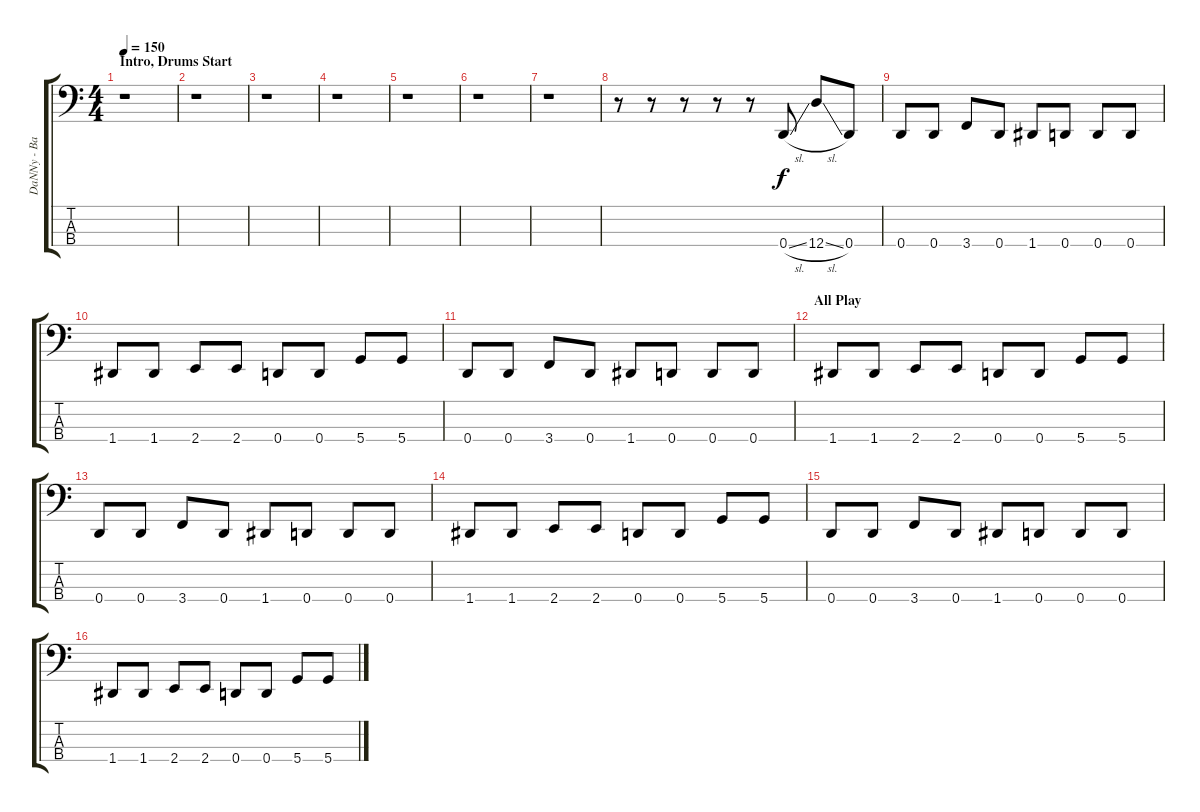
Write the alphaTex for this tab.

\track ("DaNNy - Bass" "DaNNy - Ba") {instrument electricbasspick}
\staff {score tabs}
\tuning (F2 C2 G1 D1) {hide}
\ts (4 4)
\section ("" "Intro, Drums Start")
\tempo 150
\clef f4
\ks c
r.1{dy f instrument electricbasspick} |
r.1 |
r.1 |
r.1 |
r.1 |
r.1 |
r.1 |
\section ("" "")
r.8 r.8 r.8 r.8 r.8 0.4{sl}.8 12.4{sl}.8 0.4.8 |
0.4.8 0.4.8 3.4.8 0.4.8 1.4.8 0.4.8 0.4.8 0.4.8 |
\section ("" "")
1.4.8 1.4.8 2.4.8 2.4.8 0.4.8 0.4.8 5.4.8 5.4.8 |
0.4.8 0.4.8 3.4.8 0.4.8 1.4.8 0.4.8 0.4.8 0.4.8 |
\section ("" "All Play")
1.4.8 1.4.8 2.4.8 2.4.8 0.4.8 0.4.8 5.4.8 5.4.8 |
0.4.8 0.4.8 3.4.8 0.4.8 1.4.8 0.4.8 0.4.8 0.4.8 |
1.4.8 1.4.8 2.4.8 2.4.8 0.4.8 0.4.8 5.4.8 5.4.8 |
0.4.8 0.4.8 3.4.8 0.4.8 1.4.8 0.4.8 0.4.8 0.4.8 |
1.4.8 1.4.8 2.4.8 2.4.8 0.4.8 0.4.8 5.4.8 5.4.8
